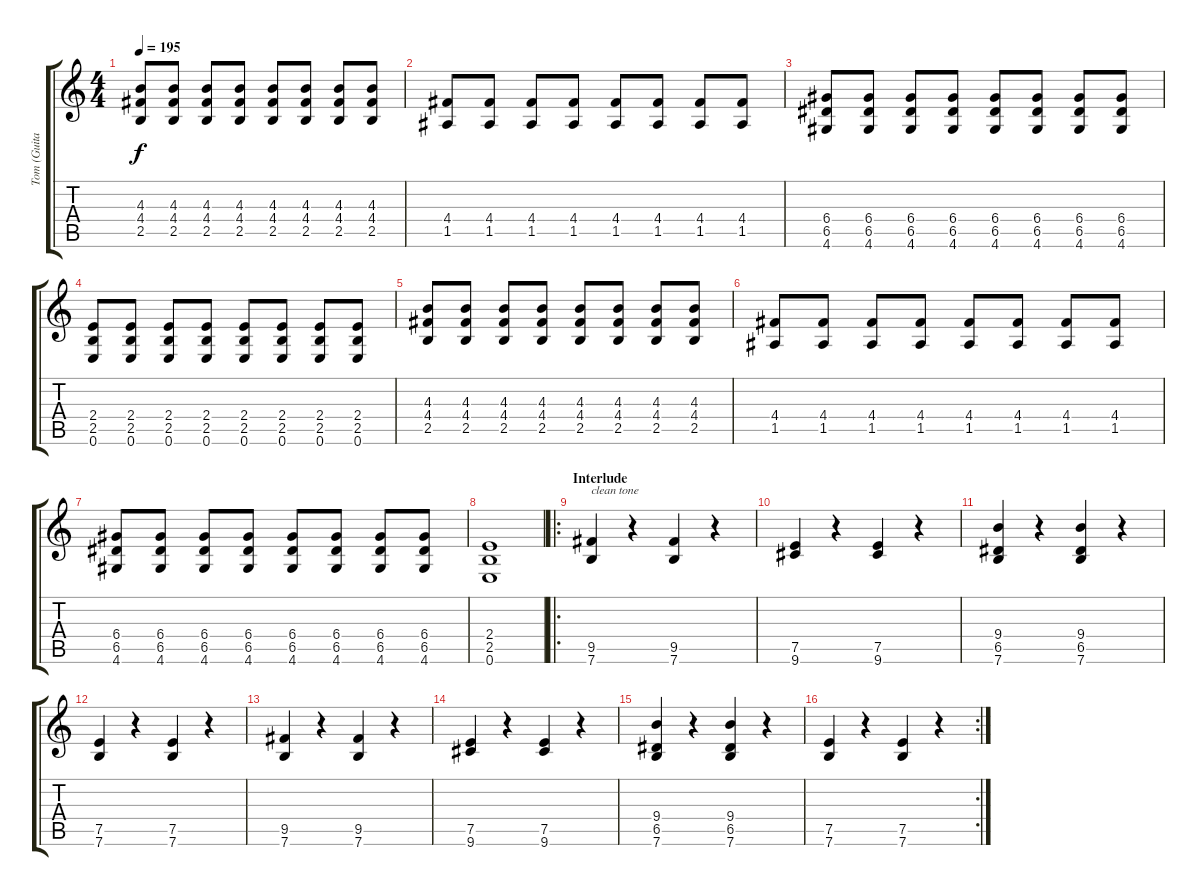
\track ("Tom (Guitar 1)" "Tom (Guita") {instrument distortionguitar}
\staff {score tabs}
\tuning (E4 B3 G3 D3 A2 E2) {hide}
\ts (4 4)
\tempo 195
\clef g2
\ks c
(4.3 4.4 2.5).8{dy f} (4.3 4.4 2.5).8 (4.3 4.4 2.5).8 (4.3 4.4 2.5).8 (4.3 4.4 2.5).8 (4.3 4.4 2.5).8 (4.3 4.4 2.5).8 (4.3 4.4 2.5).8 |
(4.4 1.5).8 (4.4 1.5).8 (4.4 1.5).8 (4.4 1.5).8 (4.4 1.5).8 (4.4 1.5).8 (4.4 1.5).8 (4.4 1.5).8 |
(6.4 6.5 4.6).8 (6.4 6.5 4.6).8 (6.4 6.5 4.6).8 (6.4 6.5 4.6).8 (6.4 6.5 4.6).8 (6.4 6.5 4.6).8 (6.4 6.5 4.6).8 (6.4 6.5 4.6).8 |
(2.4 2.5 0.6).8 (2.4 2.5 0.6).8 (2.4 2.5 0.6).8 (2.4 2.5 0.6).8 (2.4 2.5 0.6).8 (2.4 2.5 0.6).8 (2.4 2.5 0.6).8 (2.4 2.5 0.6).8 |
(4.3 4.4 2.5).8 (4.3 4.4 2.5).8 (4.3 4.4 2.5).8 (4.3 4.4 2.5).8 (4.3 4.4 2.5).8 (4.3 4.4 2.5).8 (4.3 4.4 2.5).8 (4.3 4.4 2.5).8 |
(4.4 1.5).8 (4.4 1.5).8 (4.4 1.5).8 (4.4 1.5).8 (4.4 1.5).8 (4.4 1.5).8 (4.4 1.5).8 (4.4 1.5).8 |
(6.4 6.5 4.6).8 (6.4 6.5 4.6).8 (6.4 6.5 4.6).8 (6.4 6.5 4.6).8 (6.4 6.5 4.6).8 (6.4 6.5 4.6).8 (6.4 6.5 4.6).8 (6.4 6.5 4.6).8 |
(2.4 2.5 0.6).1 |
\ro
\section ("" "Interlude")
(9.5 7.6).4{txt "clean tone" instrument electricguitarclean} r.4 (9.5 7.6).4 r.4 |
(7.5 9.6).4 r.4 (7.5 9.6).4 r.4 |
(9.4 6.5 7.6).4 r.4 (9.4 6.5 7.6).4 r.4 |
(7.5 7.6).4 r.4 (7.5 7.6).4 r.4 |
(9.5 7.6).4{instrument electricguitarclean} r.4 (9.5 7.6).4 r.4 |
(7.5 9.6).4 r.4 (7.5 9.6).4 r.4 |
(9.4 6.5 7.6).4 r.4 (9.4 6.5 7.6).4 r.4 |
\rc 2
(7.5 7.6).4 r.4 (7.5 7.6).4 r.4
